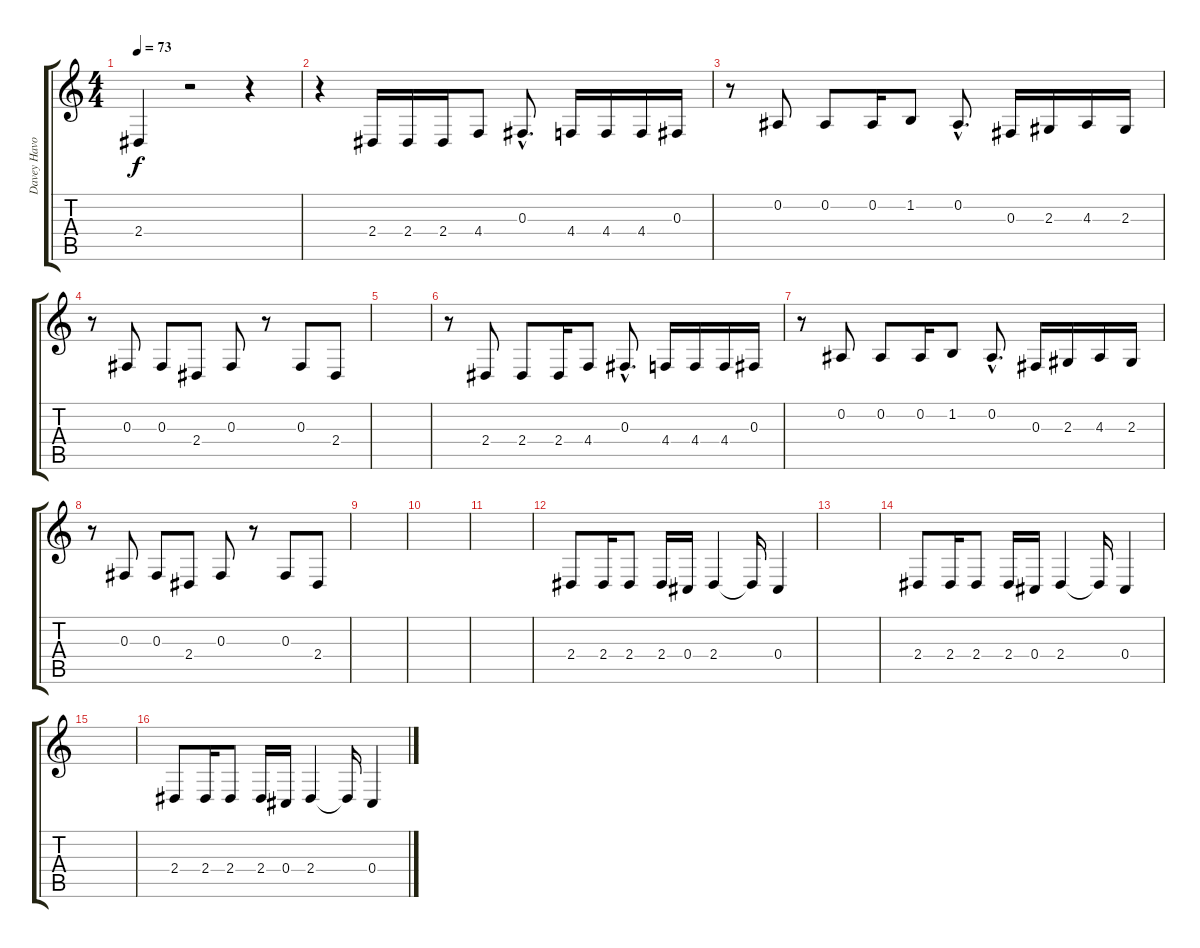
\track ("Davey Havok (Vocal)" "Davey Havo") {instrument lead2sawtooth}
\staff {score tabs}
\tuning (Eb4 Bb3 Gb3 Db3 Ab2 Eb2) {hide}
\ts (4 4)
\tempo 73
\clef g2
\ks c
2.4{t}.4{dy f} r.2 r.4 |
r.4{volume 16} 2.4.16 2.4.16 2.4.16 4.4.8 0.3{hac}.8{d} 4.4.16 4.4.16 4.4.16 0.3.16 |
r.8 0.2.8 0.2.8 0.2.16 1.2.8 0.2{hac}.8{d} 0.3.16 2.3.16 4.3.16 2.3.16 |
r.8 0.3.8 0.3.8 2.4.8 0.3.8 r.8 0.3.8 2.4.8 |
|
r.8 2.4.8 2.4.8 2.4.16 4.4.8 0.3{hac}.8{d} 4.4.16 4.4.16 4.4.16 0.3.16 |
r.8 0.2.8 0.2.8 0.2.16 1.2.8 0.2{hac}.8{d} 0.3.16 2.3.16 4.3.16 2.3.16 |
r.8 0.3.8 0.3.8 2.4.8 0.3.8 r.8 0.3.8 2.4.8 |
|
|
|
2.4.8 2.4.16 2.4.8 2.4.16 0.4.16 2.4.4 2.4{t}.16 0.4.4 |
|
2.4.8 2.4.16 2.4.8 2.4.16 0.4.16 2.4.4 2.4{t}.16 0.4.4 |
|
2.4.8 2.4.16 2.4.8 2.4.16 0.4.16 2.4.4 2.4{t}.16 0.4.4
